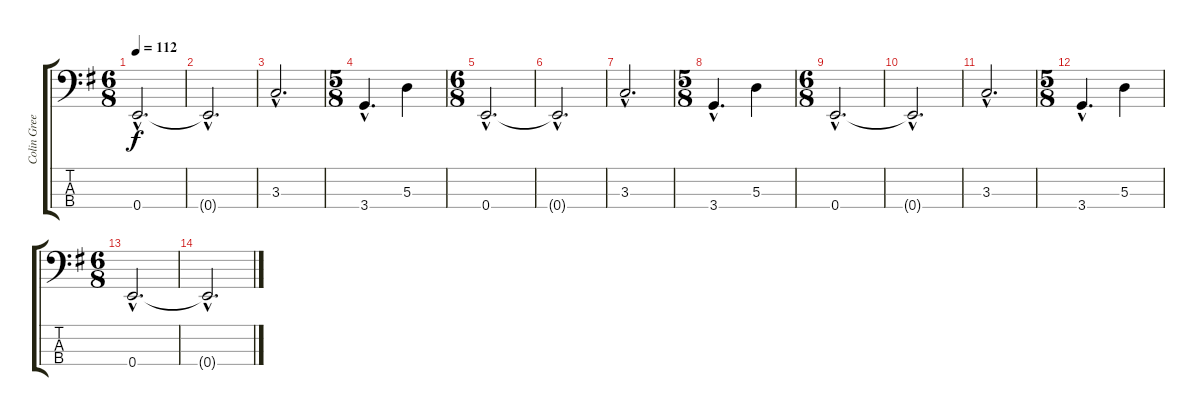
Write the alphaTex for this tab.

\track ("Colin Greenwood" "Colin Gree") {instrument electricbassfinger}
\staff {score tabs}
\tuning (G2 D2 A1 E1) {hide}
\ts (6 8)
\tempo 112
\clef f4
\ks g
0.4{hac}.2{d dy f} |
0.4{hac t}.2{d} |
3.3{hac}.2{d} |
\ts (5 8)
3.4{hac}.4{d} 5.3.4 |
\ts (6 8)
0.4{hac}.2{d} |
0.4{hac t}.2{d} |
3.3{hac}.2{d} |
\ts (5 8)
3.4{hac}.4{d} 5.3.4 |
\ts (6 8)
0.4{hac}.2{d} |
0.4{hac t}.2{d} |
3.3{hac}.2{d} |
\ts (5 8)
3.4{hac}.4{d} 5.3.4 |
\ts (6 8)
0.4{hac}.2{d} |
0.4{hac t}.2{d}
